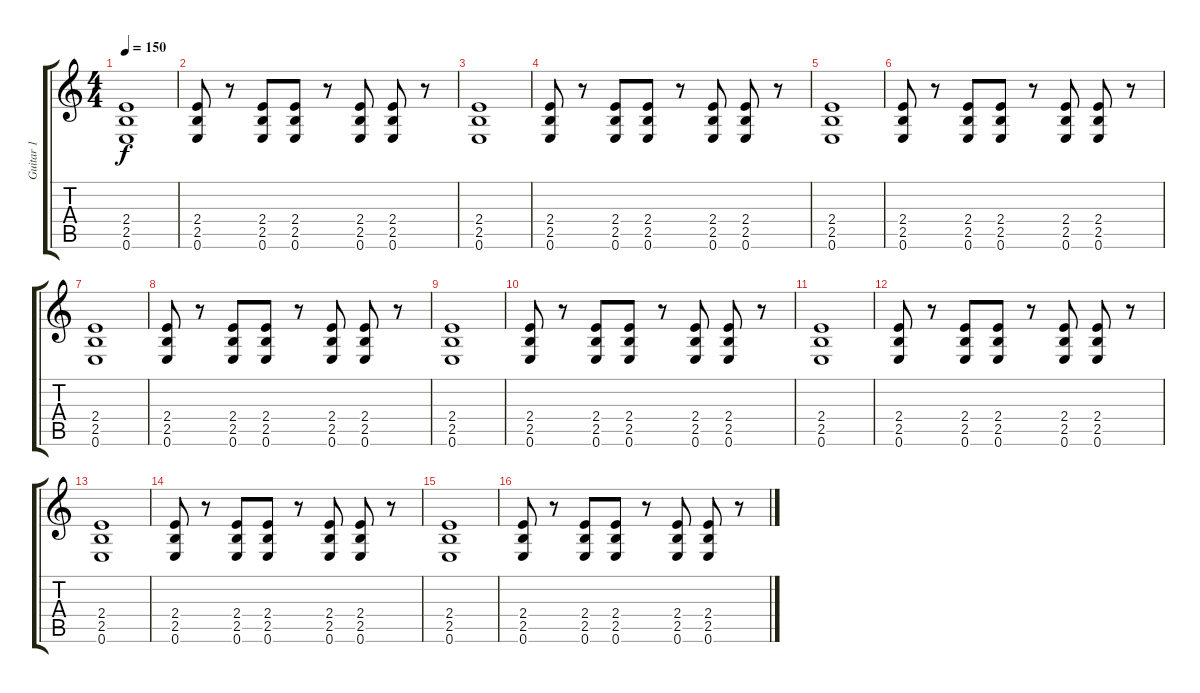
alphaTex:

\track ("Guitar 1" "Guitar 1") {instrument overdrivenguitar}
\staff {score tabs}
\tuning (E4 B3 G3 D3 A2 E2) {hide}
\ts (4 4)
\tempo 150
\clef g2
\ks c
(2.4 2.5 0.6).1{dy f} |
(2.4 2.5 0.6).8 r.8 (2.4 2.5 0.6).8 (2.4 2.5 0.6).8 r.8 (2.4 2.5 0.6).8 (2.4 2.5 0.6).8 r.8 |
(2.4 2.5 0.6).1 |
(2.4 2.5 0.6).8 r.8 (2.4 2.5 0.6).8 (2.4 2.5 0.6).8 r.8 (2.4 2.5 0.6).8 (2.4 2.5 0.6).8 r.8 |
(2.4 2.5 0.6).1{volume 12} |
(2.4 2.5 0.6).8 r.8 (2.4 2.5 0.6).8 (2.4 2.5 0.6).8 r.8 (2.4 2.5 0.6).8 (2.4 2.5 0.6).8 r.8 |
(2.4 2.5 0.6).1 |
(2.4 2.5 0.6).8 r.8 (2.4 2.5 0.6).8 (2.4 2.5 0.6).8 r.8 (2.4 2.5 0.6).8 (2.4 2.5 0.6).8 r.8 |
(2.4 2.5 0.6).1 |
(2.4 2.5 0.6).8 r.8 (2.4 2.5 0.6).8 (2.4 2.5 0.6).8 r.8 (2.4 2.5 0.6).8 (2.4 2.5 0.6).8 r.8 |
(2.4 2.5 0.6).1 |
(2.4 2.5 0.6).8 r.8 (2.4 2.5 0.6).8 (2.4 2.5 0.6).8 r.8 (2.4 2.5 0.6).8 (2.4 2.5 0.6).8 r.8 |
(2.4 2.5 0.6).1{volume 12} |
(2.4 2.5 0.6).8 r.8 (2.4 2.5 0.6).8 (2.4 2.5 0.6).8 r.8 (2.4 2.5 0.6).8 (2.4 2.5 0.6).8 r.8 |
(2.4 2.5 0.6).1 |
(2.4 2.5 0.6).8 r.8 (2.4 2.5 0.6).8 (2.4 2.5 0.6).8 r.8 (2.4 2.5 0.6).8 (2.4 2.5 0.6).8 r.8
